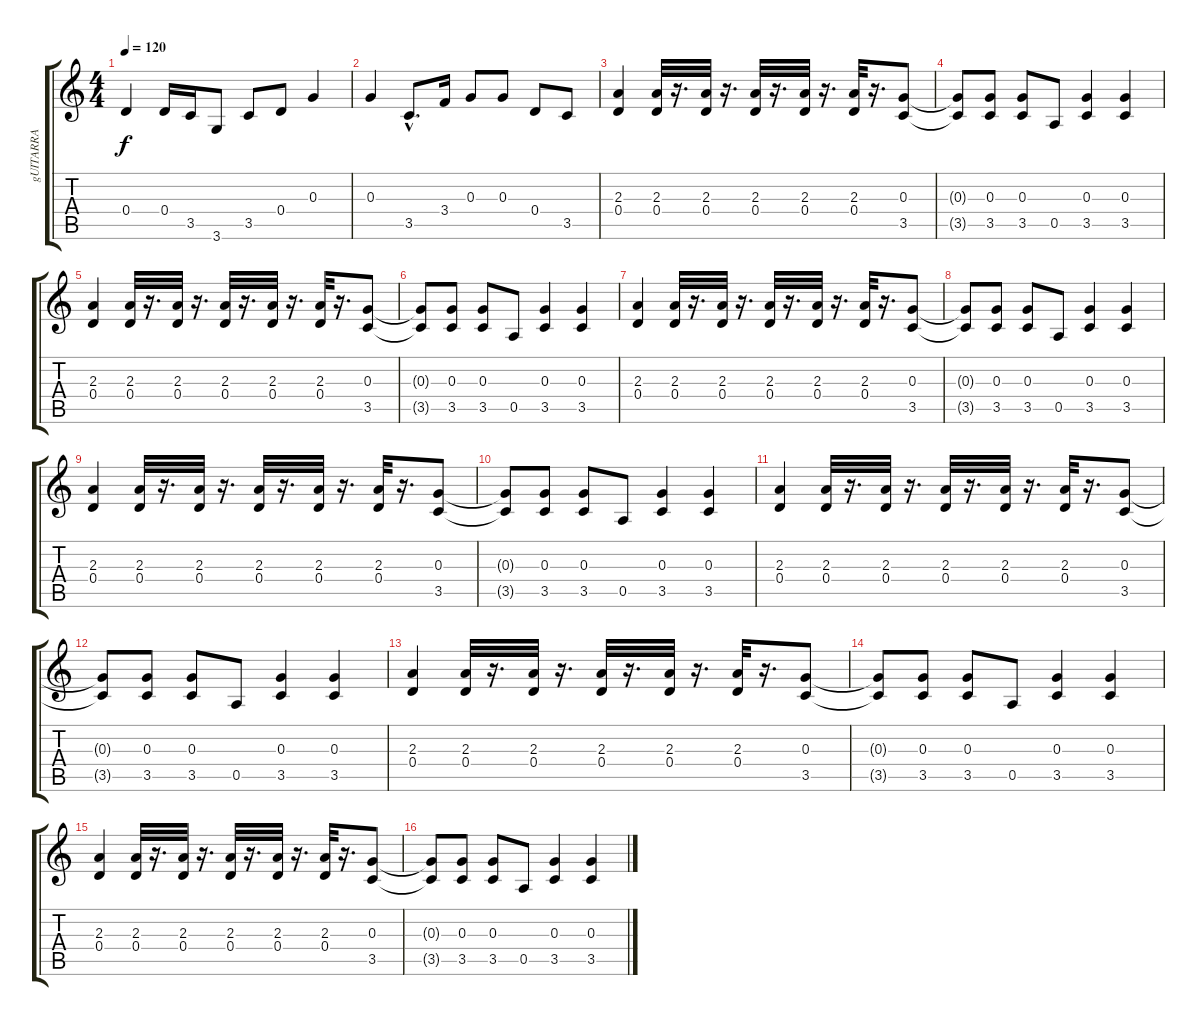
\track ("gUITARRA" "gUITARRA") {instrument distortionguitar}
\staff {score tabs}
\tuning (E4 B3 G3 D3 A2 E2) {hide}
\ts (4 4)
\tempo 120
\clef g2
\ks c
0.4.4{dy f} 0.4.16 3.5.16 3.6.8 3.5.8 0.4.8 0.3.4 |
0.3.4 3.5{hac}.8{d} 3.4.16 0.3.8 0.3.8 0.4.8 3.5.8 |
(2.3 0.4).4 (2.3 0.4).32 r.16{d} (2.3 0.4).32 r.16{d} (2.3 0.4).32 r.16{d} (2.3 0.4).32 r.16{d} (2.3 0.4).32 r.16{d} (0.3 3.5).8 |
(0.3{t} 3.5{t}).8 (0.3 3.5).8 (0.3 3.5).8 0.5.8 (0.3 3.5).4 (0.3 3.5).4 |
(2.3 0.4).4 (2.3 0.4).32 r.16{d} (2.3 0.4).32 r.16{d} (2.3 0.4).32 r.16{d} (2.3 0.4).32 r.16{d} (2.3 0.4).32 r.16{d} (0.3 3.5).8 |
(0.3{t} 3.5{t}).8 (0.3 3.5).8 (0.3 3.5).8 0.5.8 (0.3 3.5).4 (0.3 3.5).4 |
(2.3 0.4).4 (2.3 0.4).32 r.16{d} (2.3 0.4).32 r.16{d} (2.3 0.4).32 r.16{d} (2.3 0.4).32 r.16{d} (2.3 0.4).32 r.16{d} (0.3 3.5).8 |
(0.3{t} 3.5{t}).8 (0.3 3.5).8 (0.3 3.5).8 0.5.8 (0.3 3.5).4 (0.3 3.5).4 |
(2.3 0.4).4 (2.3 0.4).32 r.16{d} (2.3 0.4).32 r.16{d} (2.3 0.4).32 r.16{d} (2.3 0.4).32 r.16{d} (2.3 0.4).32 r.16{d} (0.3 3.5).8 |
(0.3{t} 3.5{t}).8 (0.3 3.5).8 (0.3 3.5).8 0.5.8 (0.3 3.5).4 (0.3 3.5).4 |
(2.3 0.4).4 (2.3 0.4).32 r.16{d} (2.3 0.4).32 r.16{d} (2.3 0.4).32 r.16{d} (2.3 0.4).32 r.16{d} (2.3 0.4).32 r.16{d} (0.3 3.5).8 |
(0.3{t} 3.5{t}).8 (0.3 3.5).8 (0.3 3.5).8 0.5.8 (0.3 3.5).4 (0.3 3.5).4 |
(2.3 0.4).4 (2.3 0.4).32 r.16{d} (2.3 0.4).32 r.16{d} (2.3 0.4).32 r.16{d} (2.3 0.4).32 r.16{d} (2.3 0.4).32 r.16{d} (0.3 3.5).8 |
(0.3{t} 3.5{t}).8 (0.3 3.5).8 (0.3 3.5).8 0.5.8 (0.3 3.5).4 (0.3 3.5).4 |
(2.3 0.4).4 (2.3 0.4).32 r.16{d} (2.3 0.4).32 r.16{d} (2.3 0.4).32 r.16{d} (2.3 0.4).32 r.16{d} (2.3 0.4).32 r.16{d} (0.3 3.5).8 |
(0.3{t} 3.5{t}).8 (0.3 3.5).8 (0.3 3.5).8 0.5.8 (0.3 3.5).4 (0.3 3.5).4
